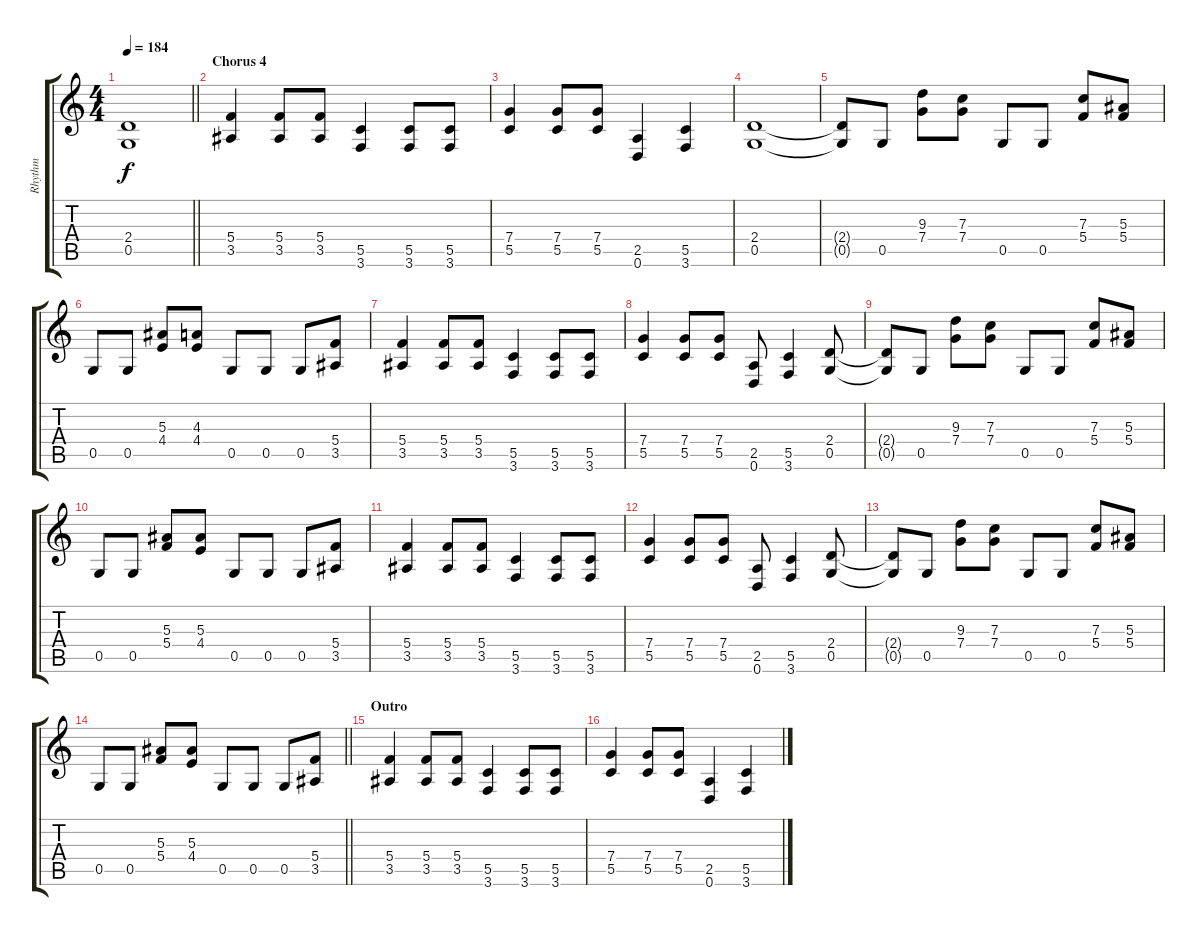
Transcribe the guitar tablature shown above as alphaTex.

\track ("Rhythm" "Rhythm") {instrument distortionguitar}
\staff {score tabs}
\tuning (D4 A3 F3 C3 G2 D2) {hide}
\ts (4 4)
\tempo 184
\clef g2
\barLineRight lightlight
\ks c
(2.4{t} 0.5{t}).1{dy f} |
\section ("" "Chorus 4")
(5.4 3.5).4 (5.4 3.5).8 (5.4 3.5).8 (5.5 3.6).4 (5.5 3.6).8 (5.5 3.6).8 |
(7.4 5.5).4 (7.4 5.5).8 (7.4 5.5).8 (2.5 0.6).4 (5.5 3.6).4 |
(2.4 0.5).1 |
(2.4{t} 0.5{t}).8 0.5.8 (9.3 7.4).8 (7.3 7.4).8 0.5.8 0.5.8 (7.3 5.4).8 (5.3 5.4).8 |
0.5.8 0.5.8 (5.3 4.4).8 (4.3 4.4).8 0.5.8 0.5.8 0.5.8 (5.4 3.5).8 |
(5.4 3.5).4 (5.4 3.5).8 (5.4 3.5).8 (5.5 3.6).4 (5.5 3.6).8 (5.5 3.6).8 |
(7.4 5.5).4 (7.4 5.5).8 (7.4 5.5).8 (2.5 0.6).8 (5.5 3.6).4 (2.4 0.5).8 |
(2.4{t} 0.5{t}).8 0.5.8 (9.3 7.4).8 (7.3 7.4).8 0.5.8 0.5.8 (7.3 5.4).8 (5.3 5.4).8 |
0.5.8 0.5.8 (5.3 5.4).8 (5.3 4.4).8 0.5.8 0.5.8 0.5.8 (5.4 3.5).8 |
(5.4 3.5).4 (5.4 3.5).8 (5.4 3.5).8 (5.5 3.6).4 (5.5 3.6).8 (5.5 3.6).8 |
(7.4 5.5).4 (7.4 5.5).8 (7.4 5.5).8 (2.5 0.6).8 (5.5 3.6).4 (2.4 0.5).8 |
(2.4{t} 0.5{t}).8 0.5.8 (9.3 7.4).8 (7.3 7.4).8 0.5.8 0.5.8 (7.3 5.4).8 (5.3 5.4).8 |
\barLineRight lightlight
0.5.8 0.5.8 (5.3 5.4).8 (5.3 4.4).8 0.5.8 0.5.8 0.5.8 (5.4 3.5).8 |
\section ("" "Outro")
(5.4 3.5).4 (5.4 3.5).8 (5.4 3.5).8 (5.5 3.6).4 (5.5 3.6).8 (5.5 3.6).8 |
(7.4 5.5).4 (7.4 5.5).8 (7.4 5.5).8 (2.5 0.6).4 (5.5 3.6).4
